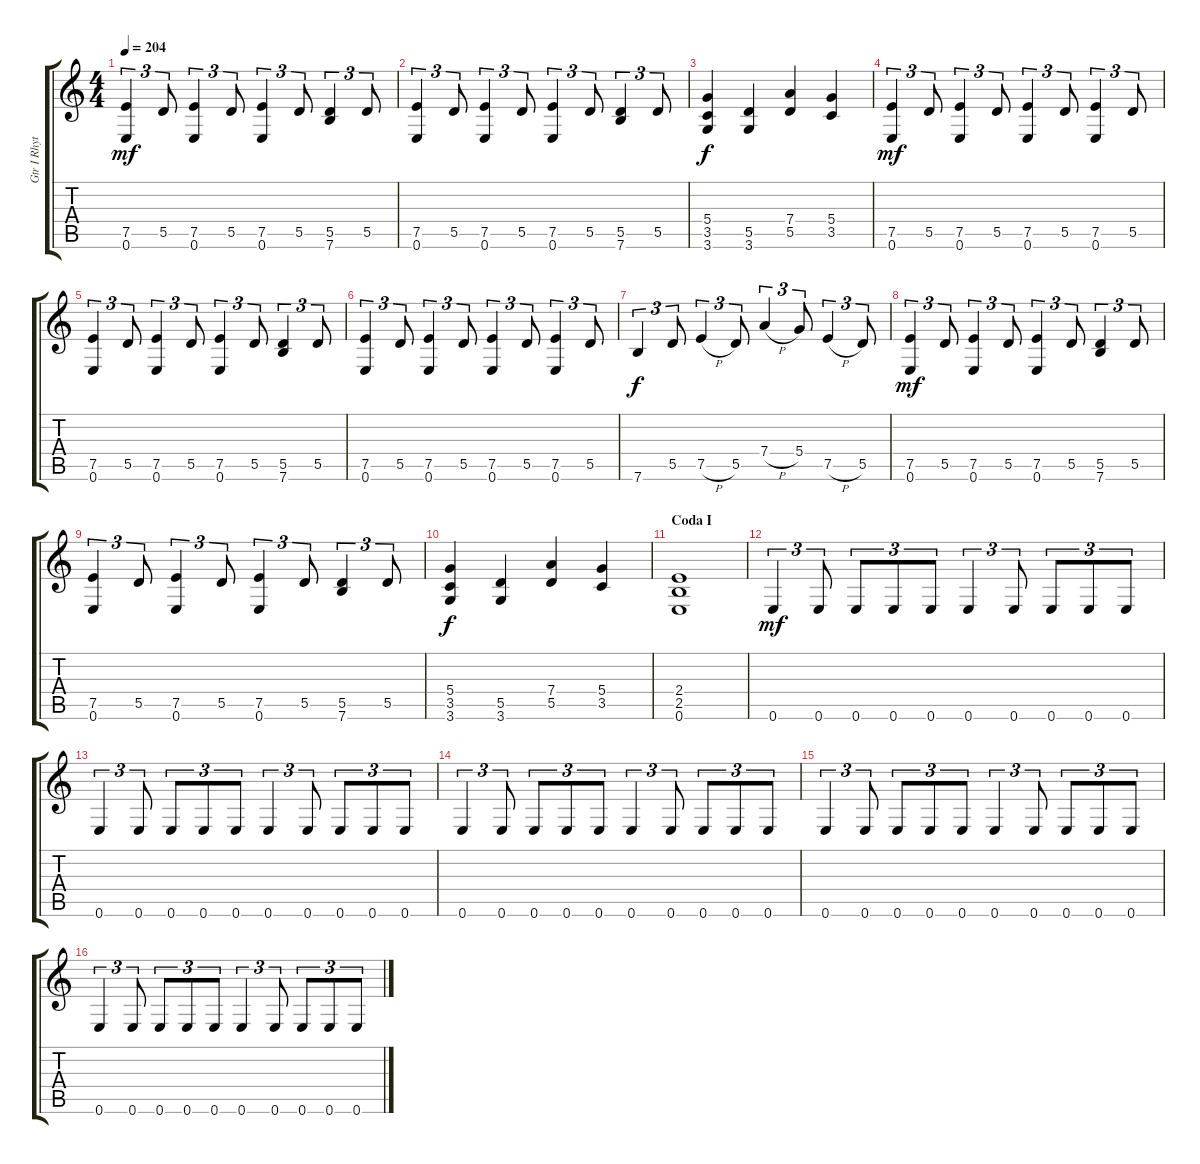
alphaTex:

\track ("Gtr I Rhytm" "Gtr I Rhyt") {instrument overdrivenguitar}
\staff {score tabs}
\tuning (E4 B3 G3 D3 A2 E2) {hide}
\ts (4 4)
\tempo 204
\clef g2
\ks c
(7.5 0.6).4{tu (3 2) dy mf} 5.5.8{tu (3 2)} (7.5 0.6).4{tu (3 2)} 5.5.8{tu (3 2)} (7.5 0.6).4{tu (3 2)} 5.5.8{tu (3 2)} (5.5 7.6).4{tu (3 2)} 5.5.8{tu (3 2)} |
(7.5 0.6).4{tu (3 2)} 5.5.8{tu (3 2)} (7.5 0.6).4{tu (3 2)} 5.5.8{tu (3 2)} (7.5 0.6).4{tu (3 2)} 5.5.8{tu (3 2)} (5.5 7.6).4{tu (3 2)} 5.5.8{tu (3 2)} |
(5.4 3.5 3.6).4{dy f} (5.5 3.6).4 (7.4 5.5).4 (5.4 3.5).4 |
(7.5 0.6).4{tu (3 2) dy mf} 5.5.8{tu (3 2)} (7.5 0.6).4{tu (3 2)} 5.5.8{tu (3 2)} (7.5 0.6).4{tu (3 2)} 5.5.8{tu (3 2)} (7.5 0.6).4{tu (3 2)} 5.5.8{tu (3 2)} |
(7.5 0.6).4{tu (3 2)} 5.5.8{tu (3 2)} (7.5 0.6).4{tu (3 2)} 5.5.8{tu (3 2)} (7.5 0.6).4{tu (3 2)} 5.5.8{tu (3 2)} (5.5 7.6).4{tu (3 2)} 5.5.8{tu (3 2)} |
(7.5 0.6).4{tu (3 2)} 5.5.8{tu (3 2)} (7.5 0.6).4{tu (3 2)} 5.5.8{tu (3 2)} (7.5 0.6).4{tu (3 2)} 5.5.8{tu (3 2)} (7.5 0.6).4{tu (3 2)} 5.5.8{tu (3 2)} |
7.6.4{tu (3 2) dy f} 5.5.8{tu (3 2)} 7.5{h}.4{tu (3 2)} 5.5.8{tu (3 2)} 7.4{h}.4{tu (3 2)} 5.4.8{tu (3 2)} 7.5{h}.4{tu (3 2)} 5.5.8{tu (3 2)} |
(7.5 0.6).4{tu (3 2) dy mf} 5.5.8{tu (3 2)} (7.5 0.6).4{tu (3 2)} 5.5.8{tu (3 2)} (7.5 0.6).4{tu (3 2)} 5.5.8{tu (3 2)} (5.5 7.6).4{tu (3 2)} 5.5.8{tu (3 2)} |
(7.5 0.6).4{tu (3 2)} 5.5.8{tu (3 2)} (7.5 0.6).4{tu (3 2)} 5.5.8{tu (3 2)} (7.5 0.6).4{tu (3 2)} 5.5.8{tu (3 2)} (5.5 7.6).4{tu (3 2)} 5.5.8{tu (3 2)} |
(5.4 3.5 3.6).4{dy f} (5.5 3.6).4 (7.4 5.5).4 (5.4 3.5).4 |
\section ("" "Coda I")
(2.4 2.5 0.6).1 |
0.6.4{tu (3 2) dy mf} 0.6.8{tu (3 2)} 0.6.8{tu (3 2)} 0.6.8{tu (3 2)} 0.6.8{tu (3 2)} 0.6.4{tu (3 2)} 0.6.8{tu (3 2)} 0.6.8{tu (3 2)} 0.6.8{tu (3 2)} 0.6.8{tu (3 2)} |
0.6.4{tu (3 2)} 0.6.8{tu (3 2)} 0.6.8{tu (3 2)} 0.6.8{tu (3 2)} 0.6.8{tu (3 2)} 0.6.4{tu (3 2)} 0.6.8{tu (3 2)} 0.6.8{tu (3 2)} 0.6.8{tu (3 2)} 0.6.8{tu (3 2)} |
0.6.4{tu (3 2)} 0.6.8{tu (3 2)} 0.6.8{tu (3 2)} 0.6.8{tu (3 2)} 0.6.8{tu (3 2)} 0.6.4{tu (3 2)} 0.6.8{tu (3 2)} 0.6.8{tu (3 2)} 0.6.8{tu (3 2)} 0.6.8{tu (3 2)} |
0.6.4{tu (3 2)} 0.6.8{tu (3 2)} 0.6.8{tu (3 2)} 0.6.8{tu (3 2)} 0.6.8{tu (3 2)} 0.6.4{tu (3 2)} 0.6.8{tu (3 2)} 0.6.8{tu (3 2)} 0.6.8{tu (3 2)} 0.6.8{tu (3 2)} |
0.6.4{tu (3 2)} 0.6.8{tu (3 2)} 0.6.8{tu (3 2)} 0.6.8{tu (3 2)} 0.6.8{tu (3 2)} 0.6.4{tu (3 2)} 0.6.8{tu (3 2)} 0.6.8{tu (3 2)} 0.6.8{tu (3 2)} 0.6.8{tu (3 2)}
